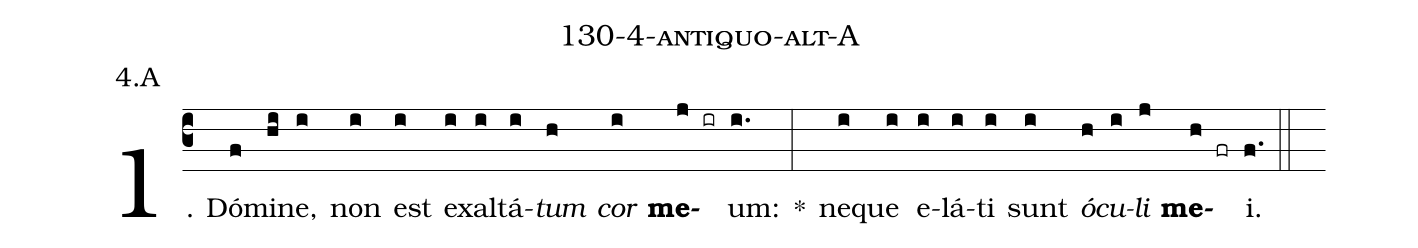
name: 130-4-antiquo-alt-A;
annotation: 4.A;
%%
(c3)1. Dó(f)mi(hi)ne,(i) non(i) est(i) ex(i)al(i)tá(i)<i>tum</i>(h) <i>cor</i>(i) <b>me</b>(j ir)um:(i.) *(:) ne(i)que(i) e(i)lá(i)ti(i) sunt(i) <i>ó</i>(h)<i>cu</i>(i)<i>li</i>(j) <b>me</b>(h fr)i.(f.) (::)
